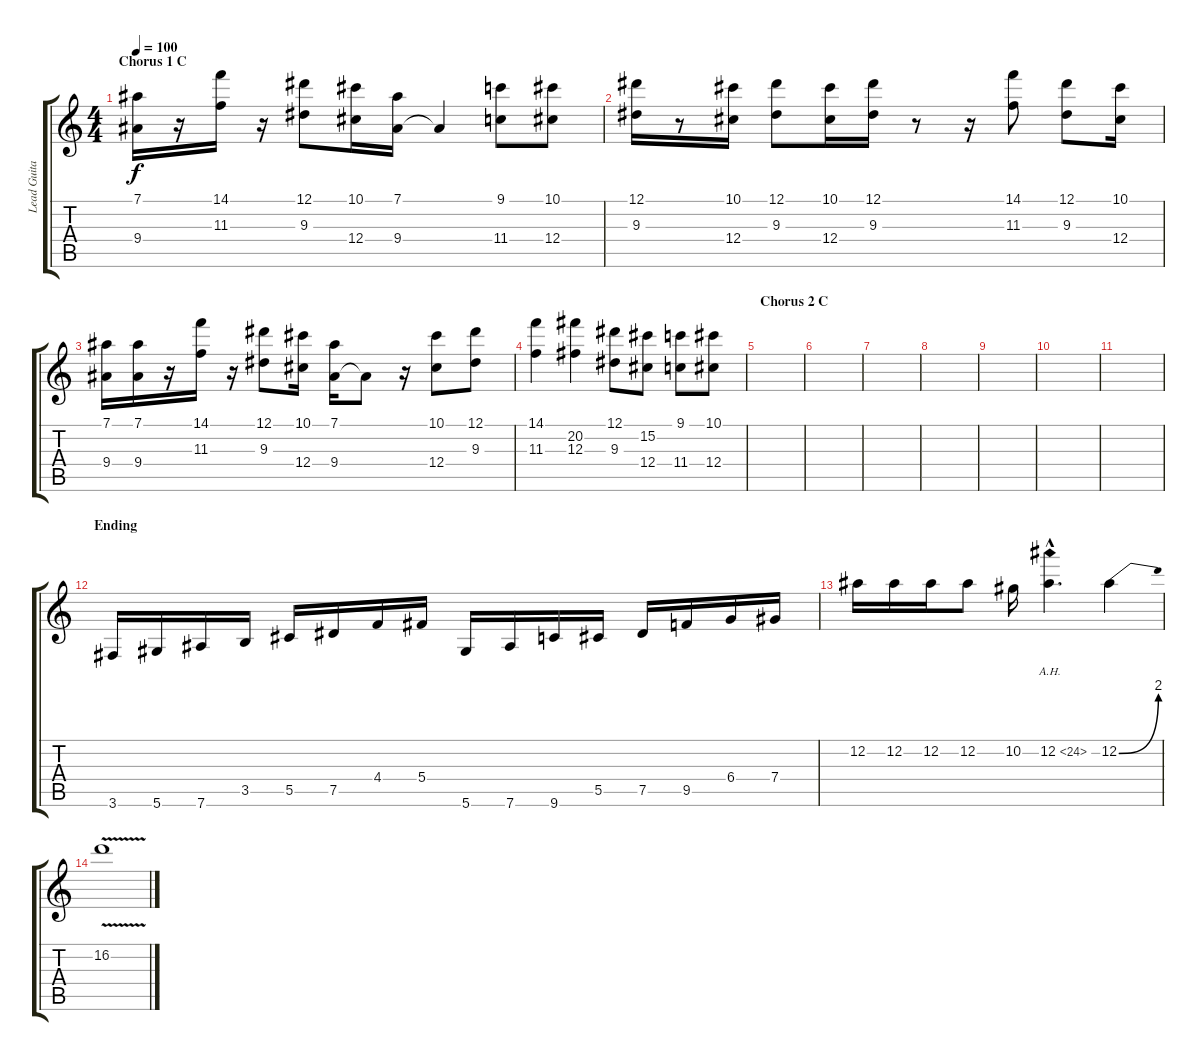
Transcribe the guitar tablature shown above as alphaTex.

\track ("Lead Guitar" "Lead Guita") {instrument distortionguitar}
\staff {score tabs}
\tuning (Eb4 Bb3 Gb3 Db3 Ab2 Eb2) {hide}
\ts (4 4)
\section ("" "Chorus 1 C")
\tempo 100
\clef g2
\ks c
(7.1 9.4).16{dy f volume 9 instrument distortionguitar} r.16 (14.1 11.3).16 r.16 (12.1 9.3).8 (10.1 12.4).16 (7.1 9.4).16 9.4{t}.4 (9.1 11.4).8 (10.1 12.4).8 |
(12.1 9.3).16 r.8 (10.1 12.4).16 (12.1 9.3).8 (10.1 12.4).16 (12.1 9.3).16 r.8 r.16 (14.1 11.3).8 (12.1 9.3).8 (10.1 12.4).16 |
(7.1 9.4).16 (7.1 9.4).16 r.16 (14.1 11.3).16 r.16 (12.1 9.3).8 (10.1 12.4).16 (7.1 9.4).16 9.4{t}.8 r.16 (10.1 12.4).8 (12.1 9.3).8 |
(14.1 11.3).4 (20.2 12.3).4 (12.1 9.3).8 (15.2 12.4).8 (9.1 11.4).8 (10.1 12.4).8 |
\section ("" "Chorus 2 C")
|
|
|
|
|
|
|
\section ("" "Ending")
3.6.16{instrument overdrivenguitar} 5.6.16 7.6.16 3.5.16 5.5.16 7.5.16 4.4.16 5.4.16 5.6.16 7.6.16 9.6.16 5.5.16 7.5.16 9.5.16 6.4.16 7.4.16 |
12.2.16{volume 11} 12.2.16 12.2.16 12.2.8 10.2.16 12.2{ah 12 hac}.4{d} 12.2{be (bend 0 0 60 8)}.4{volume 16} |
16.2{v}.1{volume 5}
